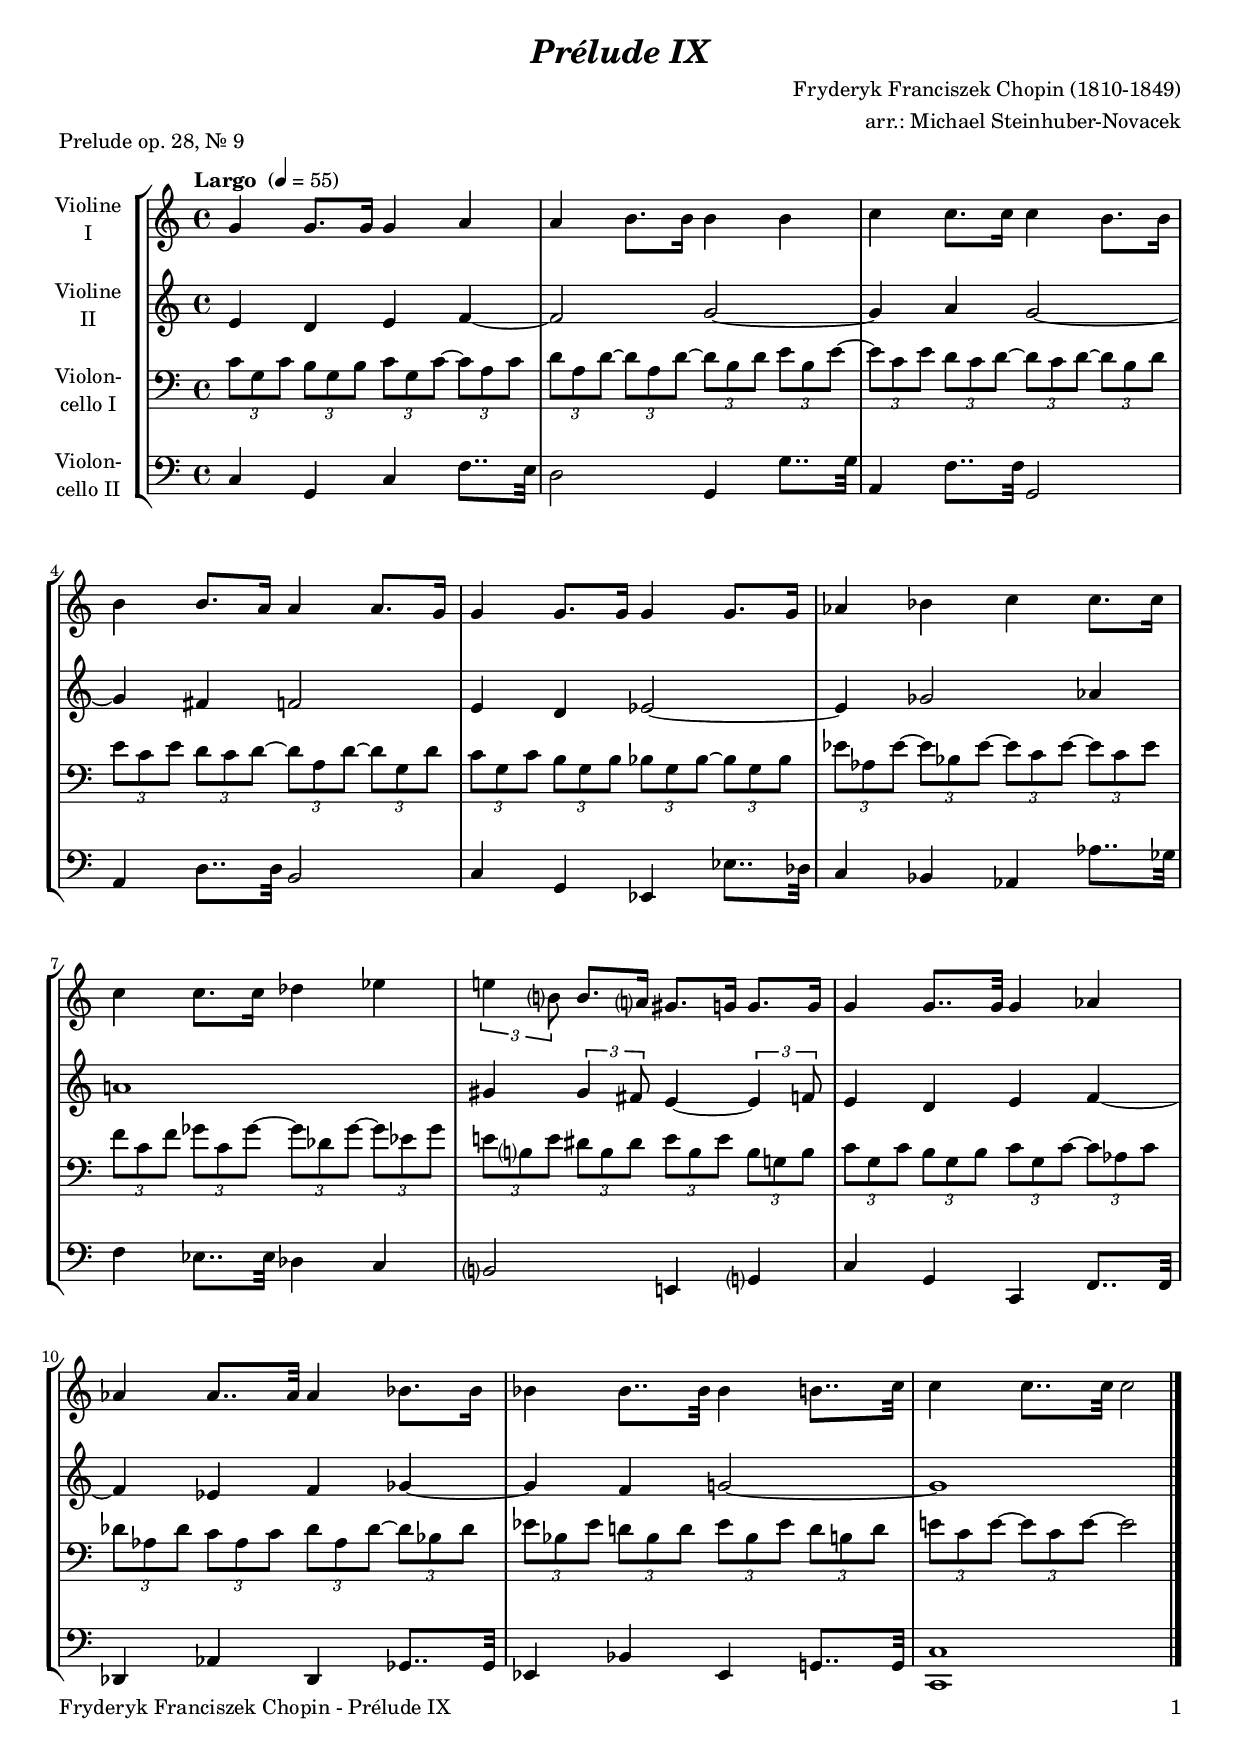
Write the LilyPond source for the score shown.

\version "2.20.2"
\include "deutsch.ly"

#(set-global-staff-size 18)

\header {
  title     = \markup \bold \italic "Prélude IX"
  composer  = "Fryderyk Franciszek Chopin (1810-1849)"
  arranger  = "arr.: Michael Steinhuber-Novacek"
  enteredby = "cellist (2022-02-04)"
  piece     = "Prelude op. 28, Nr. 9"
}

voiceconsts = {
  \key c \major
  \time 4/4
  \clef "treble"
%  \numericTimeSignature
  \compressEmptyMeasures
  % Set default beaming for all staves
%  \set Timing.beamExceptions = #'()
%  \set Timing.baseMoment     = #(ly:make-moment 1 4)
%  \set Timing.beatStructure  = #'(1 1 1)
  \tempo "Largo " 4=55
}

micl = "clarinet"
mifl = "flute"
miob = "oboe"
mifh = "french horn"
misx = "tenor sax"
mist = "string ensemble 1"
mivl = "violin"
miba = "cello"

va = \relative c'' {
  \voiceconsts

  g4 g8. g16 g4 a
  a h8. h16 h4 h

  c c8. c16 c4 h8. h16
  h4 h8. a16 a4 a8. g16

  g4 g8. g16 g4 g8. g16
  as4 b c c8. c16

  c4 c8. c16 des4 es
  \tuplet 3/2 4 { e! h?8 } h8. a?16 gis8. g16 g8. g16

  g4 g8.. g32 g4 as
  as as8.. as32 as4 b8. b16

  b4 b8.. b32 b4 h8.. c32
  c4 c8.. c32 c2 \bar "|."
}

vb = \relative c' {
  \voiceconsts

  e4 d e f~
  f2 g~

  g4 a g2~
  g4 fis f2

  e4 d es2~
  es4 ges2 as4

  a!1
  gis4 \tuplet 3/2 4 { gis fis8} e4~ \tuplet 3/2 4 { e f8 }

  e4 d e f~
  f es f ges~

  ges f g2~
  g1 \bar "|."
}

vc = \relative c' {
  \voiceconsts
  \clef "bass"
  
  \tuplet 3/2 4 {
    c8 g c h g h c g c~ c a c
    d a d~ d a d~ d h d e h e~

    e c e d c d~ d c d~ d h d
    e c e d c d~ d a d~ d g, d'

    c g c h g h b g b~ b g b
    es as, es'~ es b es~ es c es~ es c es

    f c f ges c, ges'~ ges des ges~ ges es ges
    e! h? e dis h dis e h e h g! h

    c g c h g h c g c~ c as c
    des as des c as c des as des~ des b des

    es b es d! b d es b es d h d
    e! c e~ e c e~
  } e2 \bar "|."
}

vd = \relative c {
  \voiceconsts
  \clef "bass"

  c4 g c f8.. e32
  d2 g,4 g'8.. g32

  a,4 f'8.. f32 g,2
  a4 d8.. d32 h2

  c4 g es es'8.. des32
  c4 b as as'8.. ges32

  f4 es8.. es32 des4 c
  h?2 e,!4 g?

  c g c, f8.. f32
  des4 as' des, ges8.. ges32

  es4 b' es, g!8.. g32
  <c, c'>1 \bar "|."
}


music = \new StaffGroup <<
      \new Staff {
	\set Staff.midiInstrument = \mivl
	\set Staff.instrumentName = \markup \center-column { "Violine" "I" }
	\transpose c c { \va }
      }

      \new Staff {
	\set Staff.midiInstrument = \mivl
	\set Staff.instrumentName = \markup \center-column { "Violine" "II" }
	\transpose c c { \vb }
      }

      \new Staff {
	\set Staff.midiInstrument = \miba
	\set Staff.instrumentName = \markup \center-column { "Violon-" "cello I" }
	\transpose c c { \vc }
      }

      \new Staff {
	\set Staff.midiInstrument = \miba
	\set Staff.instrumentName = \markup \center-column { "Violon-" "cello II" }
	\transpose c c { \vd }
      }
>>

\book {
   \paper {
    print-page-number = ##t
    print-first-page-number = ##t
    ragged-last-bottom = ##f
    oddHeaderMarkup = \markup \null
    evenHeaderMarkup = \markup \null
    oddFooterMarkup = \markup {
      \fill-line {
        \on-the-fly #print-page-number-check-first
        "Fryderyk Franciszek Chopin - Prélude IX" \fromproperty #'page:page-number-string
      }
    }
    evenFooterMarkup = \oddFooterMarkup
  } \score {
    \music
    \layout {}
  }

  \score {
    \unfoldRepeats \music

    \midi {
      \context {
        \Score
      }
    }
  }
}